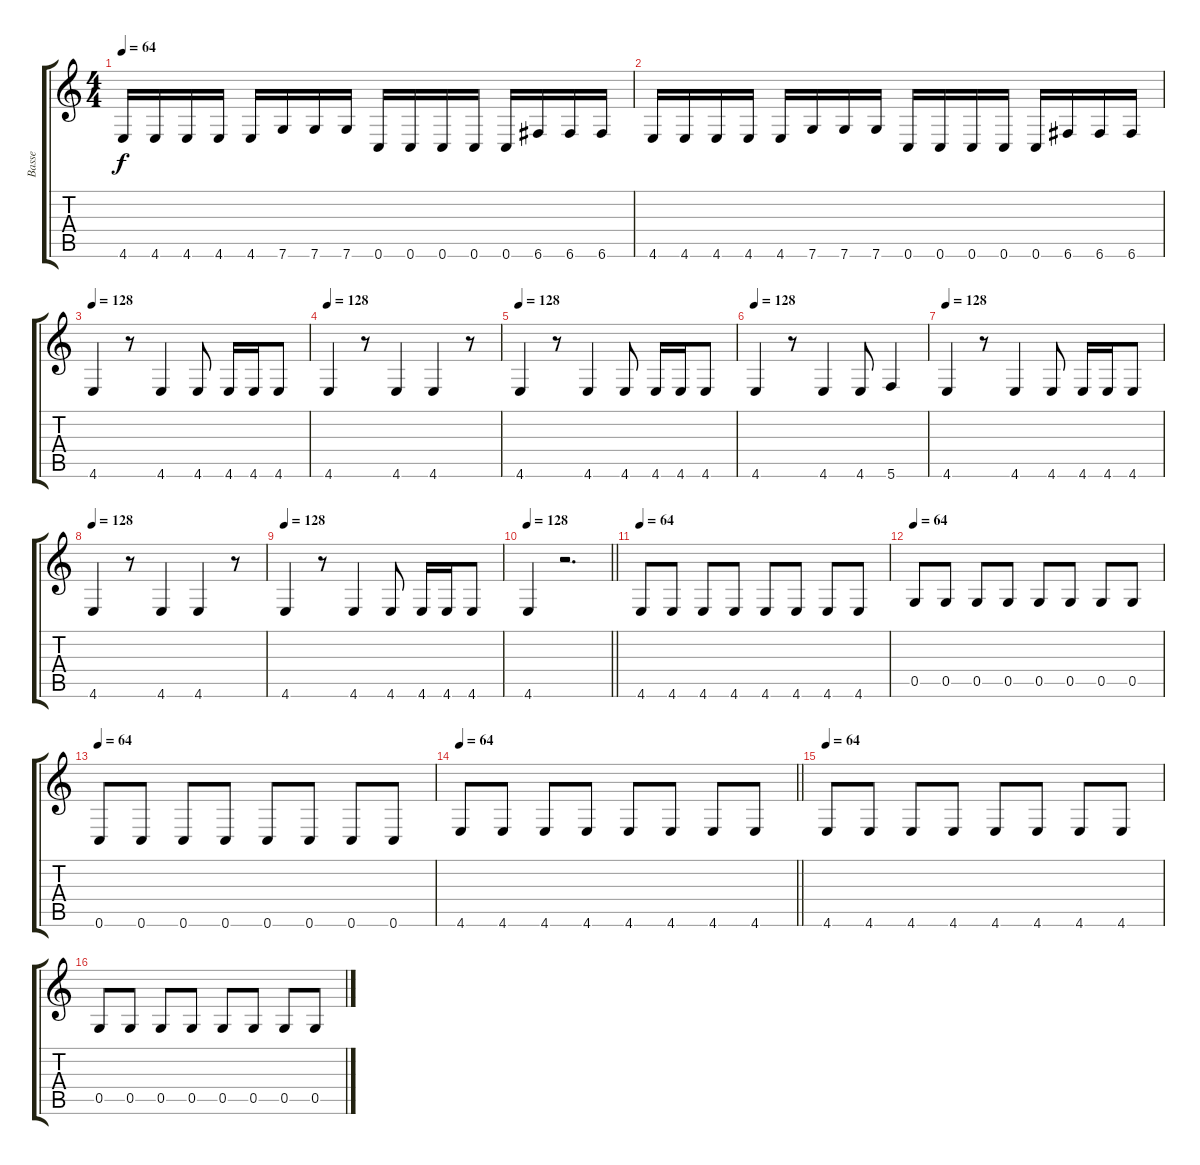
\track ("Basse" "Basse") {instrument electricbassfinger}
\staff {score tabs}
\tuning (D4 A3 F3 C3 G2 C2) {hide}
\ts (4 4)
\tempo 64
\clef g2
\ks c
4.6.16{dy f} 4.6.16 4.6.16 4.6.16 4.6.16 7.6.16 7.6.16 7.6.16 0.6.16 0.6.16 0.6.16 0.6.16 0.6.16 6.6.16 6.6.16 6.6.16 |
4.6.16 4.6.16 4.6.16 4.6.16 4.6.16 7.6.16 7.6.16 7.6.16 0.6.16 0.6.16 0.6.16 0.6.16 0.6.16 6.6.16 6.6.16 6.6.16 |
\tempo 128
4.6.4 r.8 4.6.4 4.6.8 4.6.16 4.6.16 4.6.8 |
\tempo 128
4.6.4 r.8 4.6.4 4.6.4 r.8 |
\tempo 128
4.6.4 r.8 4.6.4 4.6.8 4.6.16 4.6.16 4.6.8 |
\tempo 128
4.6.4 r.8 4.6.4 4.6.8 5.6.4 |
\tempo 128
4.6.4 r.8 4.6.4 4.6.8 4.6.16 4.6.16 4.6.8 |
\tempo 128
4.6.4 r.8 4.6.4 4.6.4 r.8 |
\tempo 128
4.6.4 r.8 4.6.4 4.6.8 4.6.16 4.6.16 4.6.8 |
\tempo 128
\barLineRight lightlight
4.6.4 r.2{d} |
\tempo 64
4.6.8 4.6.8 4.6.8 4.6.8 4.6.8 4.6.8 4.6.8 4.6.8 |
\tempo 64
0.5.8 0.5.8 0.5.8 0.5.8 0.5.8 0.5.8 0.5.8 0.5.8 |
\tempo 64
0.6.8 0.6.8 0.6.8 0.6.8 0.6.8 0.6.8 0.6.8 0.6.8 |
\tempo 64
\barLineRight lightlight
4.6.8 4.6.8 4.6.8 4.6.8 4.6.8 4.6.8 4.6.8 4.6.8 |
\tempo 64
4.6.8 4.6.8 4.6.8 4.6.8 4.6.8 4.6.8 4.6.8 4.6.8 |
0.5.8 0.5.8 0.5.8 0.5.8 0.5.8 0.5.8 0.5.8 0.5.8
